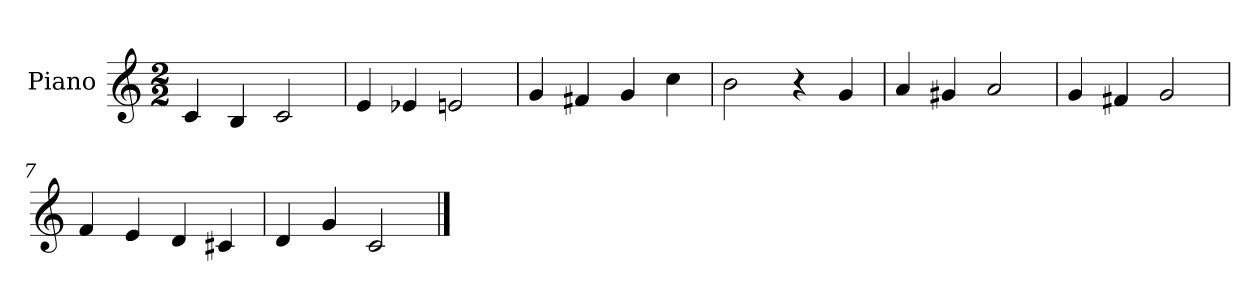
**kern
*part1
*staff1
*I"Piano
*I'Pno.
*clefG2
*k[]
*M2/2
*MM120
=1
4c/
4B/
2c/
=2
4e/
4e-X/
2en/
=3
4g/
4f#X/
4g/
4cc\
=4
2b\
4r
4g/
=5
4a/
4g#X/
2a/
=6
4g/
4f#X/
2g/
=7
4f/
4e/
4d/
4c#X/
=8
4d/
4g/
2c/
==
*-
